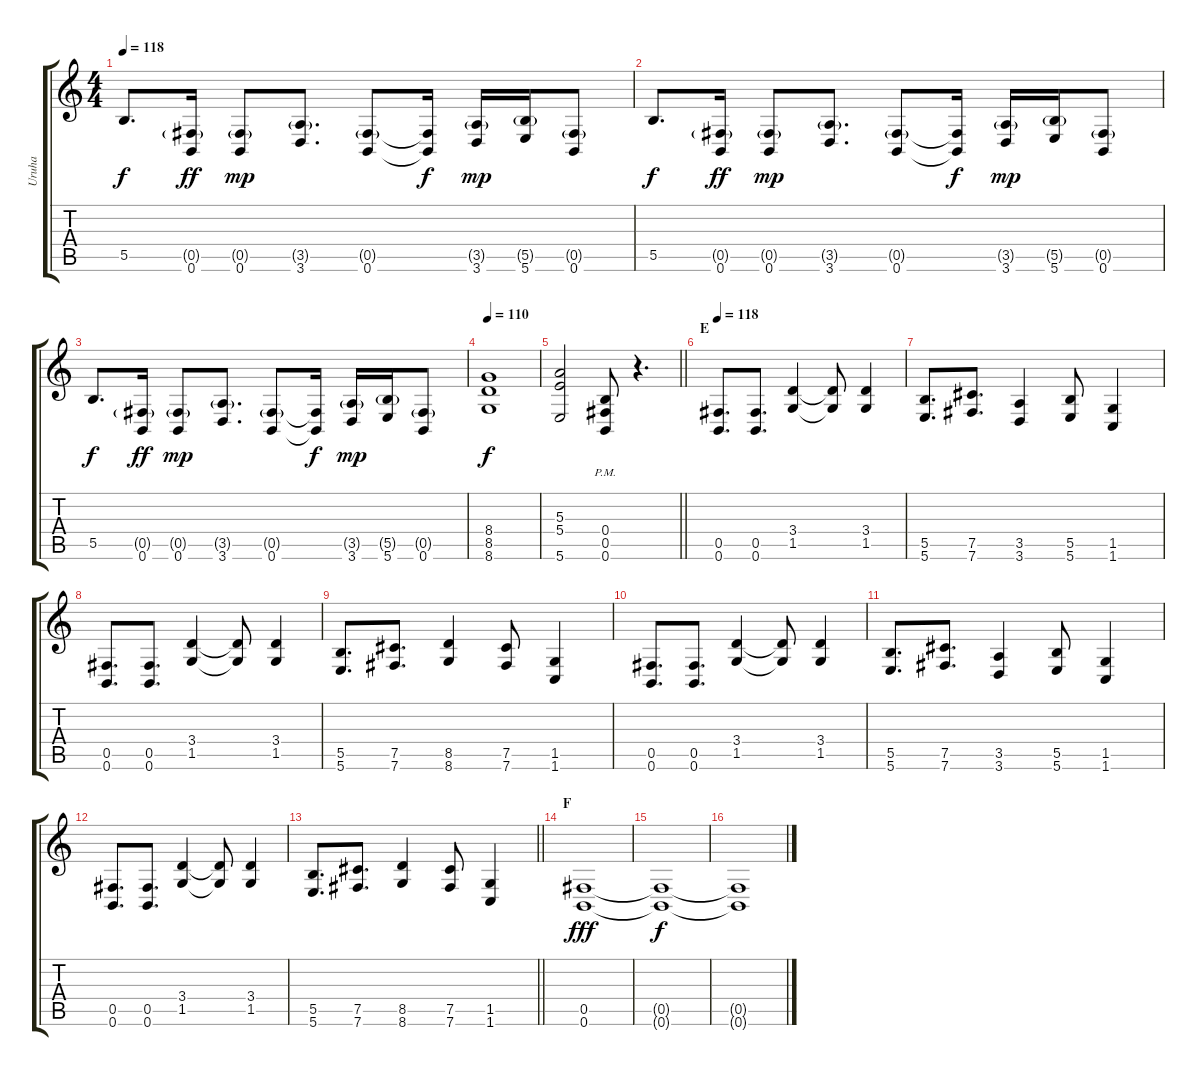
\track ("Uruha" "Uruha") {instrument distortionguitar}
\staff {score tabs}
\tuning (Db4 Ab3 E3 B2 Gb2 B1) {hide}
\ts (4 4)
\tempo 118
\clef g2
\ks c
5.5.8{d dy f} (0.5{g} 0.6).16{dy ff} (0.5{g} 0.6).8{dy mp} (3.5{g} 3.6).8{d} (0.5{g} 0.6).8 (0.5{t} 0.6{t}).16{dy f} (3.5{g} 3.6).16{dy mp} (5.5{g} 5.6).16 (0.5{g} 0.6).8 |
5.5.8{d dy f} (0.5{g} 0.6).16{dy ff} (0.5{g} 0.6).8{dy mp} (3.5{g} 3.6).8{d} (0.5{g} 0.6).8 (0.5{t} 0.6{t}).16{dy f} (3.5{g} 3.6).16{dy mp} (5.5{g} 5.6).16 (0.5{g} 0.6).8 |
5.5.8{d dy f} (0.5{g} 0.6).16{dy ff} (0.5{g} 0.6).8{dy mp} (3.5{g} 3.6).8{d} (0.5{g} 0.6).8 (0.5{t} 0.6{t}).16{dy f} (3.5{g} 3.6).16{dy mp} (5.5{g} 5.6).16 (0.5{g} 0.6).8 |
\tempo 110
(8.4 8.5 8.6).1{dy f volume 16} |
\barLineRight lightlight
(5.3 5.4 5.6).2 (0.4{pm} 0.5{pm} 0.6{pm}).8 r.4{d} |
\section ("" "E")
\tempo 118
(0.5 0.6).8{d} (0.5 0.6).8{d} (3.4 1.5).4 (3.4{t} 1.5{t}).8 (3.4 1.5).4 |
(5.5 5.6).8{d} (7.5 7.6).8{d} (3.5 3.6).4 (5.5 5.6).8 (1.5 1.6).4 |
(0.5 0.6).8{d} (0.5 0.6).8{d} (3.4 1.5).4 (3.4{t} 1.5{t}).8 (3.4 1.5).4 |
(5.5 5.6).8{d} (7.5 7.6).8{d} (8.5 8.6).4 (7.5 7.6).8 (1.5 1.6).4 |
(0.5 0.6).8{d} (0.5 0.6).8{d} (3.4 1.5).4 (3.4{t} 1.5{t}).8 (3.4 1.5).4 |
(5.5 5.6).8{d} (7.5 7.6).8{d} (3.5 3.6).4 (5.5 5.6).8 (1.5 1.6).4 |
(0.5 0.6).8{d} (0.5 0.6).8{d} (3.4 1.5).4 (3.4{t} 1.5{t}).8 (3.4 1.5).4 |
\barLineRight lightlight
(5.5 5.6).8{d} (7.5 7.6).8{d} (8.5 8.6).4 (7.5 7.6).8 (1.5 1.6).4 |
\section ("" "F")
(0.5 0.6).1{dy fff balance 12} |
(0.5{t} 0.6{t}).1{dy f} |
(0.5{t} 0.6{t}).1
